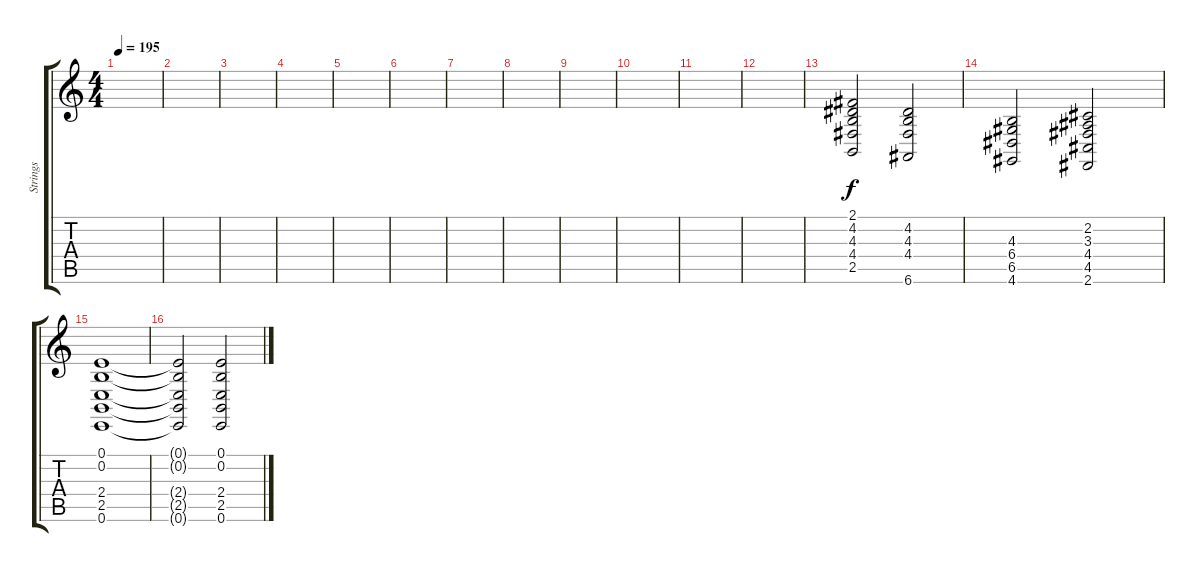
\track ("Strings" "Strings") {instrument stringensemble1}
\staff {score tabs}
\tuning (E4 B3 G3 D3 A2 E2) {hide}
\ts (4 4)
\tempo 195
\clef g2
\ks c
|
|
|
|
|
|
|
|
|
|
|
|
(2.1 4.2 4.3 4.4 2.5).2 (4.2 4.3 4.4 6.6).2 |
(4.3 6.4 6.5 4.6).2 (2.2 3.3 4.4 4.5 2.6).2 |
(0.1 0.2 2.4 2.5 0.6).1 |
(0.1{t} 0.2{t} 2.4{t} 2.5{t} 0.6{t}).2 (0.1{sl} 0.2{sl} 2.4{sl} 2.5{sl} 0.6{sl}).2
